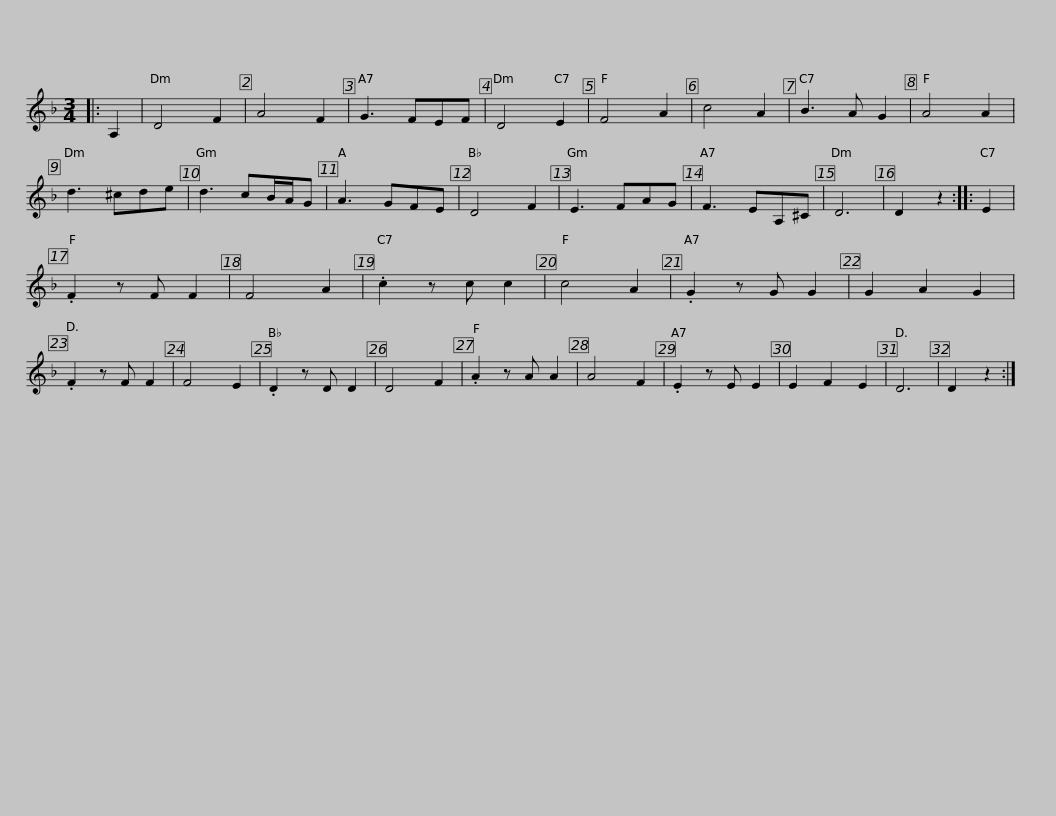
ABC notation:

X:1
L:1/8
M:3/4
I:linebreak $
K:Dmin
V:1 treble
V:1
|: A,2 | D4 F2 | A4 F2 | G3 FEF | D4 E2 | %5
 F4 A2 | c4 A2 | B3 A G2 | A4 A2 | d3 ^cde | %10
 d3 cB/A/G |$ A3 GFE | D4 F2 | E3 FAG | F3 EA,^C | %15
 D6 | D2 z2 :: E2 | .F2 z F F2 | F4 A2 | %20
 .c2 z c c2 | c4 A2 | .G2 z G G2 |$ G2 A2 G2 | .F2 z F F2 | %25
 F4 E2 | .D2 z D D2 | D4 F2 | .A2 z A A2 | A4 F2 | %30
 .E2 z E E2 | E2 F2 E2 | D6 | D2 z2 :| %34
